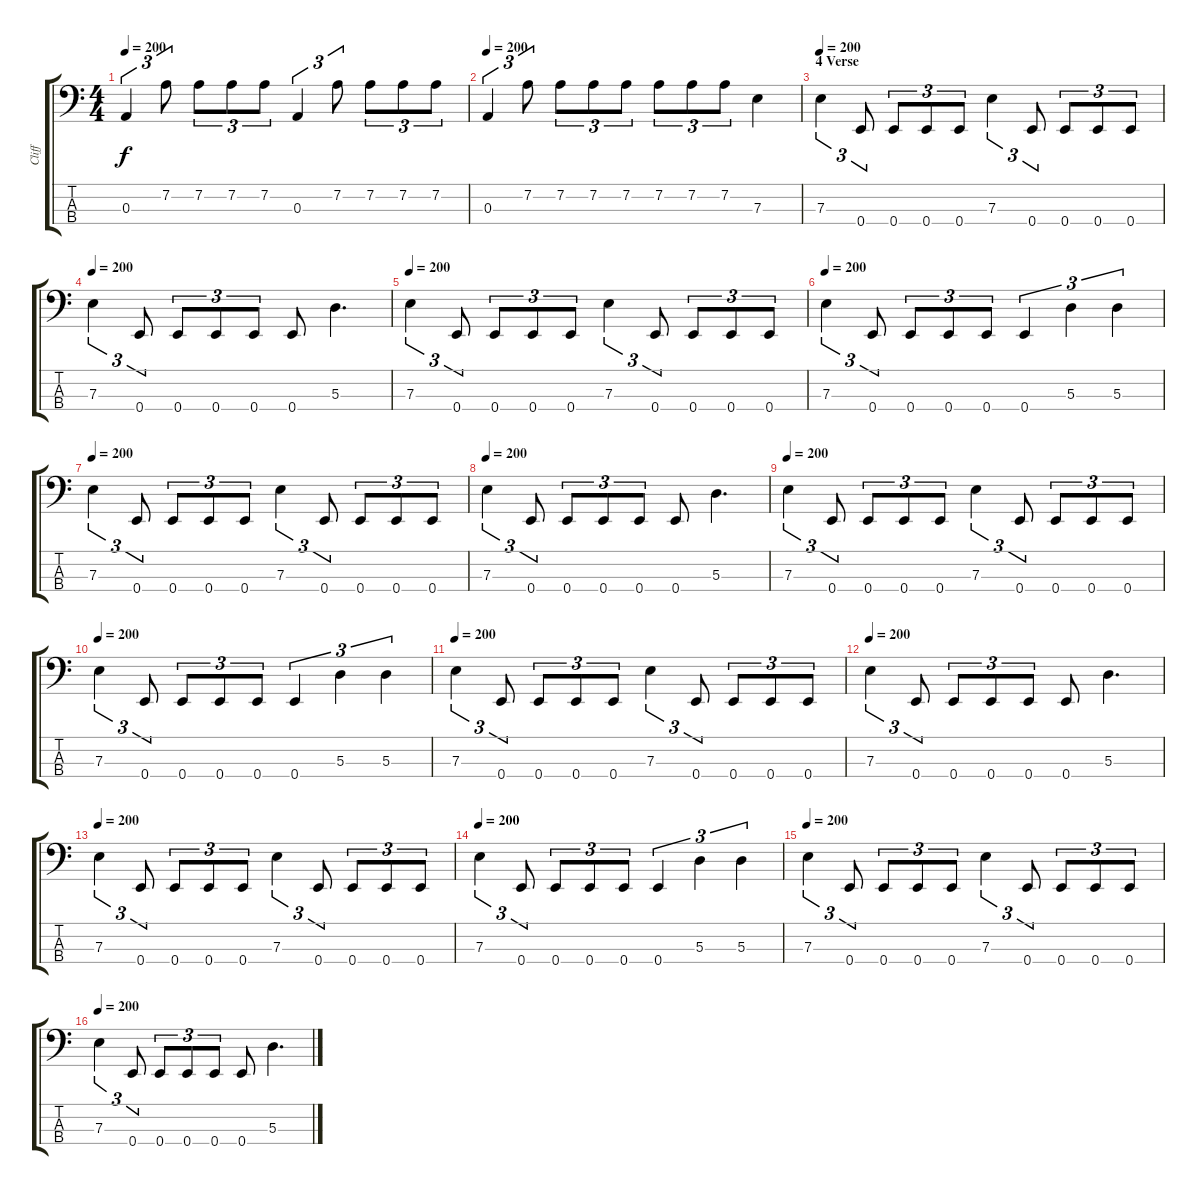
\track ("Cliff" "Cliff") {instrument electricbassfinger}
\staff {score tabs}
\tuning (G2 D2 A1 E1) {hide}
\ts (4 4)
\tempo 200
\clef f4
\ks c
0.3.4{tu (3 2) dy f} 7.2.8{tu (3 2)} 7.2.8{tu (3 2)} 7.2.8{tu (3 2)} 7.2.8{tu (3 2)} 0.3.4{tu (3 2)} 7.2.8{tu (3 2)} 7.2.8{tu (3 2)} 7.2.8{tu (3 2)} 7.2.8{tu (3 2)} |
\tempo 200
0.3.4{tu (3 2)} 7.2.8{tu (3 2)} 7.2.8{tu (3 2)} 7.2.8{tu (3 2)} 7.2.8{tu (3 2)} 7.2.8{tu (3 2)} 7.2.8{tu (3 2)} 7.2.8{tu (3 2)} 7.3.4 |
\section ("" "4 Verse")
\tempo 200
7.3.4{tu (3 2)} 0.4.8{tu (3 2)} 0.4.8{tu (3 2)} 0.4.8{tu (3 2)} 0.4.8{tu (3 2)} 7.3.4{tu (3 2)} 0.4.8{tu (3 2)} 0.4.8{tu (3 2)} 0.4.8{tu (3 2)} 0.4.8{tu (3 2)} |
\tempo 200
7.3.4{tu (3 2)} 0.4.8{tu (3 2)} 0.4.8{tu (3 2)} 0.4.8{tu (3 2)} 0.4.8{tu (3 2)} 0.4.8 5.3.4{d} |
\tempo 200
7.3.4{tu (3 2)} 0.4.8{tu (3 2)} 0.4.8{tu (3 2)} 0.4.8{tu (3 2)} 0.4.8{tu (3 2)} 7.3.4{tu (3 2)} 0.4.8{tu (3 2)} 0.4.8{tu (3 2)} 0.4.8{tu (3 2)} 0.4.8{tu (3 2)} |
\tempo 200
7.3.4{tu (3 2)} 0.4.8{tu (3 2)} 0.4.8{tu (3 2)} 0.4.8{tu (3 2)} 0.4.8{tu (3 2)} 0.4.4{tu (3 2)} 5.3.4{tu (3 2)} 5.3.4{tu (3 2)} |
\tempo 200
7.3.4{tu (3 2)} 0.4.8{tu (3 2)} 0.4.8{tu (3 2)} 0.4.8{tu (3 2)} 0.4.8{tu (3 2)} 7.3.4{tu (3 2)} 0.4.8{tu (3 2)} 0.4.8{tu (3 2)} 0.4.8{tu (3 2)} 0.4.8{tu (3 2)} |
\tempo 200
7.3.4{tu (3 2)} 0.4.8{tu (3 2)} 0.4.8{tu (3 2)} 0.4.8{tu (3 2)} 0.4.8{tu (3 2)} 0.4.8 5.3.4{d} |
\tempo 200
7.3.4{tu (3 2)} 0.4.8{tu (3 2)} 0.4.8{tu (3 2)} 0.4.8{tu (3 2)} 0.4.8{tu (3 2)} 7.3.4{tu (3 2)} 0.4.8{tu (3 2)} 0.4.8{tu (3 2)} 0.4.8{tu (3 2)} 0.4.8{tu (3 2)} |
\tempo 200
7.3.4{tu (3 2)} 0.4.8{tu (3 2)} 0.4.8{tu (3 2)} 0.4.8{tu (3 2)} 0.4.8{tu (3 2)} 0.4.4{tu (3 2)} 5.3.4{tu (3 2)} 5.3.4{tu (3 2)} |
\tempo 200
7.3.4{tu (3 2)} 0.4.8{tu (3 2)} 0.4.8{tu (3 2)} 0.4.8{tu (3 2)} 0.4.8{tu (3 2)} 7.3.4{tu (3 2)} 0.4.8{tu (3 2)} 0.4.8{tu (3 2)} 0.4.8{tu (3 2)} 0.4.8{tu (3 2)} |
\tempo 200
7.3.4{tu (3 2)} 0.4.8{tu (3 2)} 0.4.8{tu (3 2)} 0.4.8{tu (3 2)} 0.4.8{tu (3 2)} 0.4.8 5.3.4{d} |
\tempo 200
7.3.4{tu (3 2)} 0.4.8{tu (3 2)} 0.4.8{tu (3 2)} 0.4.8{tu (3 2)} 0.4.8{tu (3 2)} 7.3.4{tu (3 2)} 0.4.8{tu (3 2)} 0.4.8{tu (3 2)} 0.4.8{tu (3 2)} 0.4.8{tu (3 2)} |
\tempo 200
7.3.4{tu (3 2)} 0.4.8{tu (3 2)} 0.4.8{tu (3 2)} 0.4.8{tu (3 2)} 0.4.8{tu (3 2)} 0.4.4{tu (3 2)} 5.3.4{tu (3 2)} 5.3.4{tu (3 2)} |
\tempo 200
7.3.4{tu (3 2)} 0.4.8{tu (3 2)} 0.4.8{tu (3 2)} 0.4.8{tu (3 2)} 0.4.8{tu (3 2)} 7.3.4{tu (3 2)} 0.4.8{tu (3 2)} 0.4.8{tu (3 2)} 0.4.8{tu (3 2)} 0.4.8{tu (3 2)} |
\tempo 200
7.3.4{tu (3 2)} 0.4.8{tu (3 2)} 0.4.8{tu (3 2)} 0.4.8{tu (3 2)} 0.4.8{tu (3 2)} 0.4.8 5.3.4{d}
